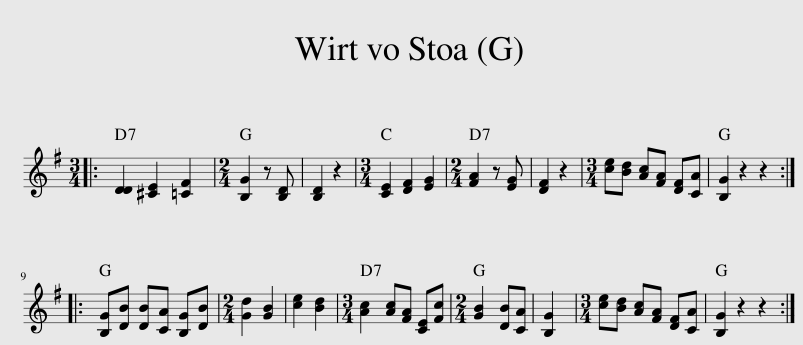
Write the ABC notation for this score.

X:1
L:1/8
M:3/4
I:linebreak $
K:G
V:1 treble
V:1
|: [DD]2 [^CE]2 [=CF]2 |[M:2/4] [B,G]2 z [B,D] | [B,D]2 z2 |[M:3/4] [CE]2 [DF]2 [EG]2 |[M:2/4] [FA]2 z [EG] | %5
 [DF]2 z2 |[M:3/4] [ce][Bd] [Ac][FA] [DF][CA] | [B,G]2 z2 z2 ::$ [B,G][DB] [DB][CA] [B,G][DB] |[M:2/4] [Gd]2 [GB]2 | %10
 [ce]2 [Bd]2 |[M:3/4] [Ac]2 [Ac][FA] [CE][Fc] |[M:2/4] [GB]2 [DB][CA] | [B,G]2 |[M:3/4] [ce][Bd] [Ac][FA] [DF][CA] | %15
 [B,G]2 z2 z2 :| %16
